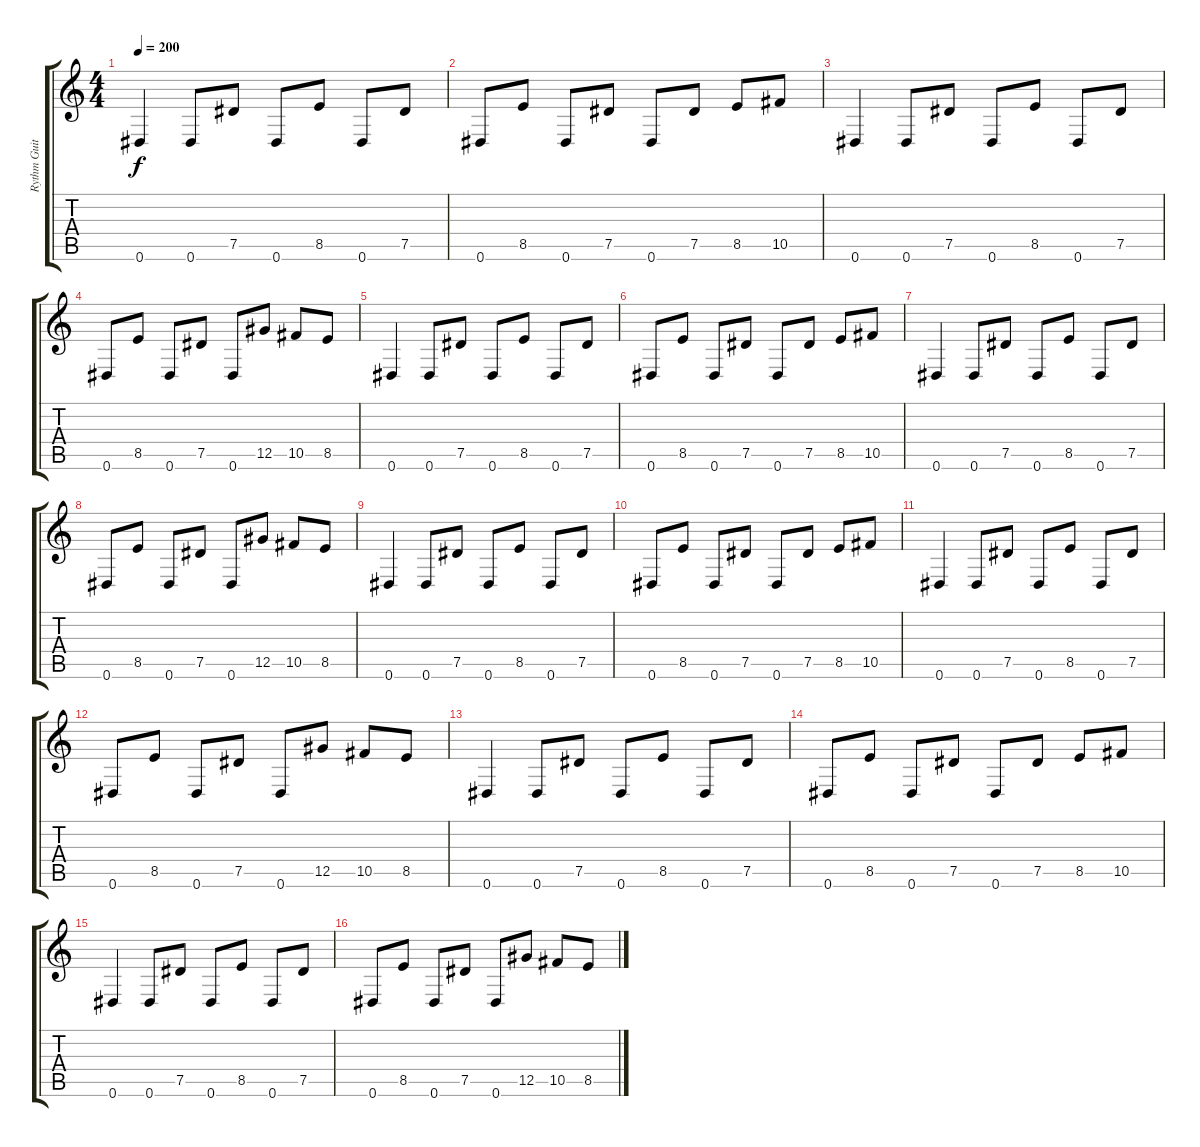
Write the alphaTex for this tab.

\track ("Rythm Guitar" "Rythm Guit") {instrument distortionguitar}
\staff {score tabs}
\tuning (Eb4 Bb3 Gb3 Db3 Ab2 Eb2) {hide}
\ts (4 4)
\tempo 200
\clef g2
\ks c
0.6.4{dy f instrument distortionguitar} 0.6.8 7.5.8 0.6.8 8.5.8 0.6.8 7.5.8 |
0.6.8 8.5.8 0.6.8 7.5.8 0.6.8 7.5.8 8.5.8 10.5.8 |
0.6.4 0.6.8 7.5.8 0.6.8 8.5.8 0.6.8 7.5.8 |
0.6.8 8.5.8 0.6.8 7.5.8 0.6.8 12.5.8 10.5.8 8.5.8 |
0.6.4 0.6.8 7.5.8 0.6.8 8.5.8 0.6.8 7.5.8 |
0.6.8 8.5.8 0.6.8 7.5.8 0.6.8 7.5.8 8.5.8 10.5.8 |
0.6.4 0.6.8 7.5.8 0.6.8 8.5.8 0.6.8 7.5.8 |
0.6.8 8.5.8 0.6.8 7.5.8 0.6.8 12.5.8 10.5.8 8.5.8 |
0.6.4 0.6.8 7.5.8 0.6.8 8.5.8 0.6.8 7.5.8 |
0.6.8 8.5.8 0.6.8 7.5.8 0.6.8 7.5.8 8.5.8 10.5.8 |
0.6.4 0.6.8 7.5.8 0.6.8 8.5.8 0.6.8 7.5.8 |
0.6.8 8.5.8 0.6.8 7.5.8 0.6.8 12.5.8 10.5.8 8.5.8 |
0.6.4 0.6.8 7.5.8 0.6.8 8.5.8 0.6.8 7.5.8 |
0.6.8 8.5.8 0.6.8 7.5.8 0.6.8 7.5.8 8.5.8 10.5.8 |
0.6.4 0.6.8 7.5.8 0.6.8 8.5.8 0.6.8 7.5.8 |
0.6.8 8.5.8 0.6.8 7.5.8 0.6.8 12.5.8 10.5.8 8.5.8
